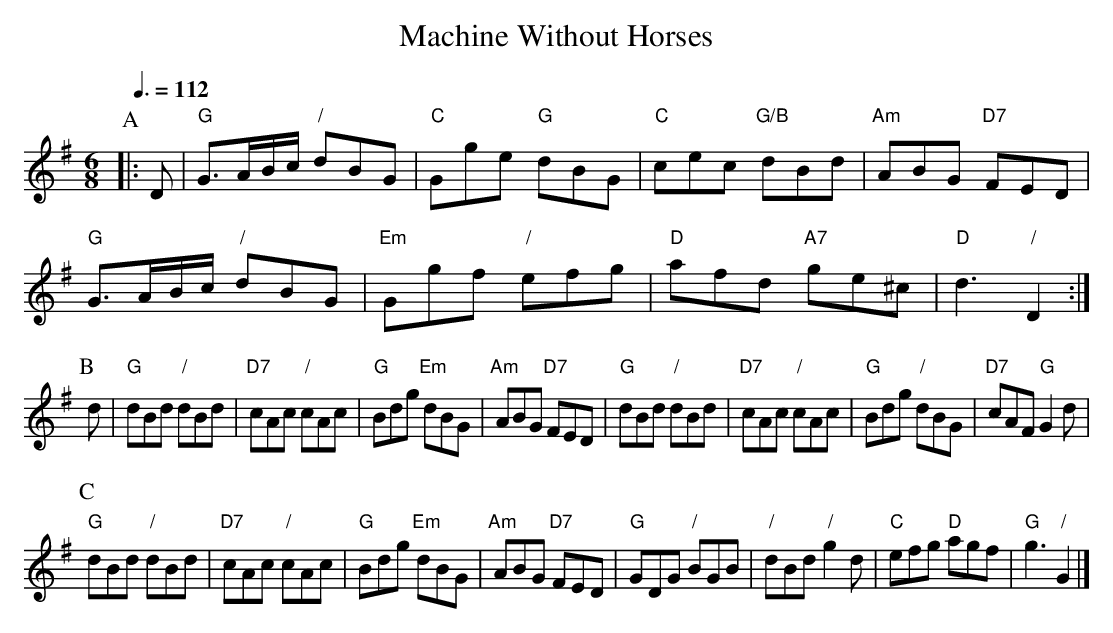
X:1
T:Machine Without Horses
Q:3/8=112
M:6/8
L:1/8
K:G
P:A
|:D | "G"G3/A/B/c/ "/"dBG | "C"Gge "G"dBG | "C"cec "G/B"dBd | "Am"ABG "D7"FED |
"G"G3/A/B/c/ "/"dBG | "Em"Ggf "/"efg | "D"afd "A7"ge^c | "D"d3 "/"D2 :|
P:B
d | "G"dBd "/"dBd | "D7"cAc "/"cAc | "G"Bdg "Em"dBG | "Am"ABG "D7"FED |\
"G"dBd "/"dBd | "D7"cAc "/"cAc | "G"Bdg "/"dBG | "D7"cAF "G"G2d |
P:C
"G"dBd "/"dBd | "D7"cAc "/"cAc | "G"Bdg "Em"dBG | "Am"ABG "D7"FED |\
"G"GDG "/"BGB | "/"dBd "/"g2 d | "C"efg "D"agf | "G"g3 "/"G2 |]
